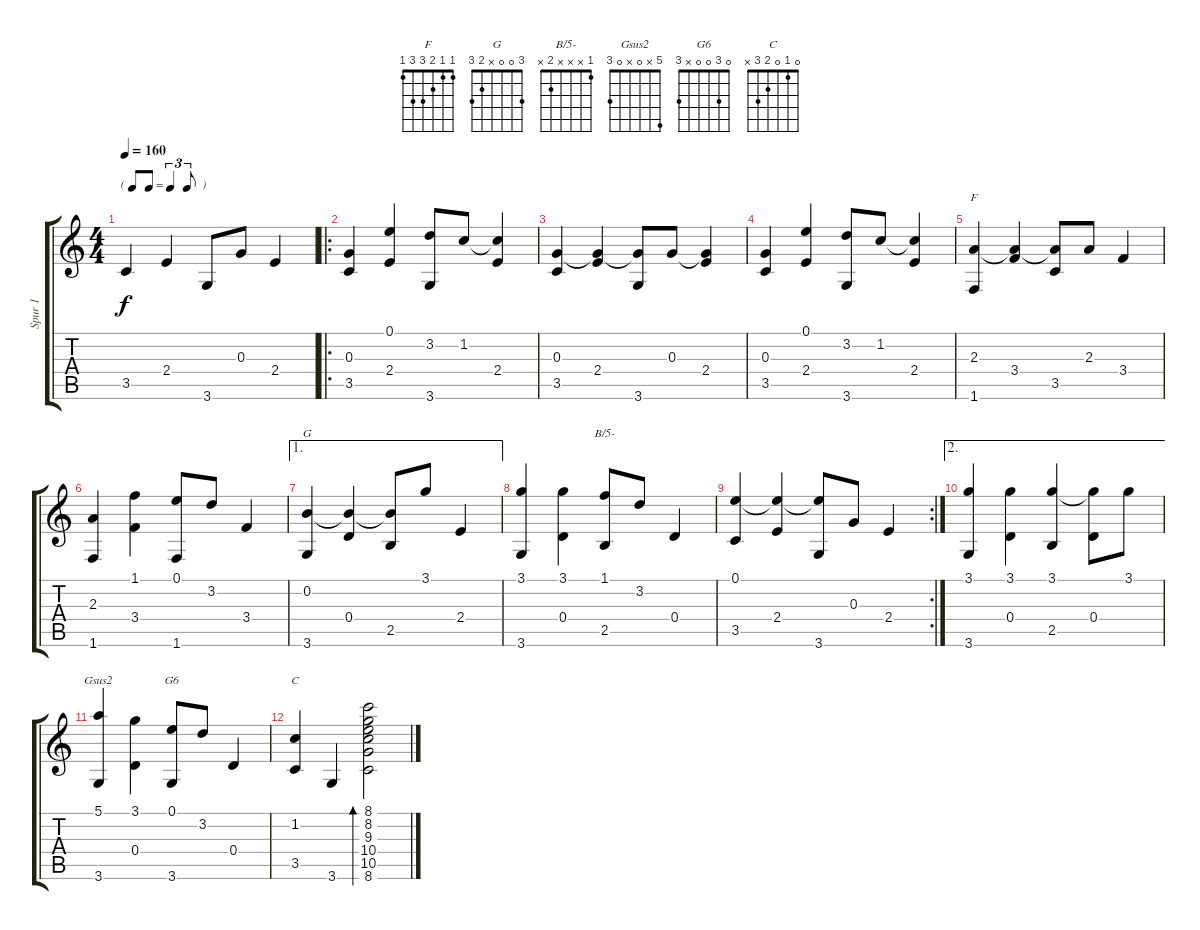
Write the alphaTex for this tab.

\track ("Spur 1" "Spur 1") {instrument acousticguitarnylon}
\staff {score tabs}
\tuning (E4 B3 G3 D3 A2 E2) {hide}
\chord ("F" 1 1 2 3 3 1)
\chord ("G" 3 0 0 x 2 3)
\chord ("B/5-" 1 x x x 2 x)
\chord ("Gsus2" 5 x 0 x 0 3)
\chord ("G6" 0 3 0 0 x 3)
\chord ("C" 0 1 0 2 3 x)
\ts (4 4)
\tf triplet8th
\tempo 160
\clef g2
\ks c
3.5.4{dy f} 2.4.4 3.6.8 0.3.8 2.4.4 |
\ro
(0.3 3.5).4 (0.1 2.4).4 (3.2 3.6).8 1.2.8 (1.2{t} 2.4).4 |
(0.3 3.5).4 (0.3{t} 2.4).4 (0.3{t} 3.6).8 0.3.8 (0.3{t} 2.4).4 |
(0.3 3.5).4 (0.1 2.4).4 (3.2 3.6).8 1.2.8 (1.2{t} 2.4).4 |
(2.3 1.6).4{ch "F"} (2.3{t} 3.4).4 (2.3{t} 3.5).8 2.3.8 3.4.4 |
(2.3 1.6).4 (1.1 3.4).4 (0.1 1.6).8 3.2.8 3.4.4 |
\ae 1
(0.2 3.6).4{ch "G"} (0.2{t} 0.4).4 (0.2{t} 2.5).8 3.1.8 2.4.4 |
(3.1 3.6).4 (3.1 0.4).4 (1.1 2.5).8{ch "B/5-"} 3.2.8 0.4.4 |
\rc 2
(0.1 3.5).4 (0.1{t} 2.4).4 (0.1{t} 3.6).8 0.3.8 2.4.4 |
\ae 2
(3.1 3.6).4 (3.1 0.4).4 (3.1 2.5).4 (3.1{t} 0.4).8 3.1.8 |
(5.1 3.6).4{ch "Gsus2"} (3.1 0.4).4 (0.1 3.6).8{ch "G6"} 3.2.8 0.4.4 |
(1.2 3.5).4{ch "C"} 3.6.4 (8.1 8.2 9.3 10.4 10.5 8.6).2{bd 480}
